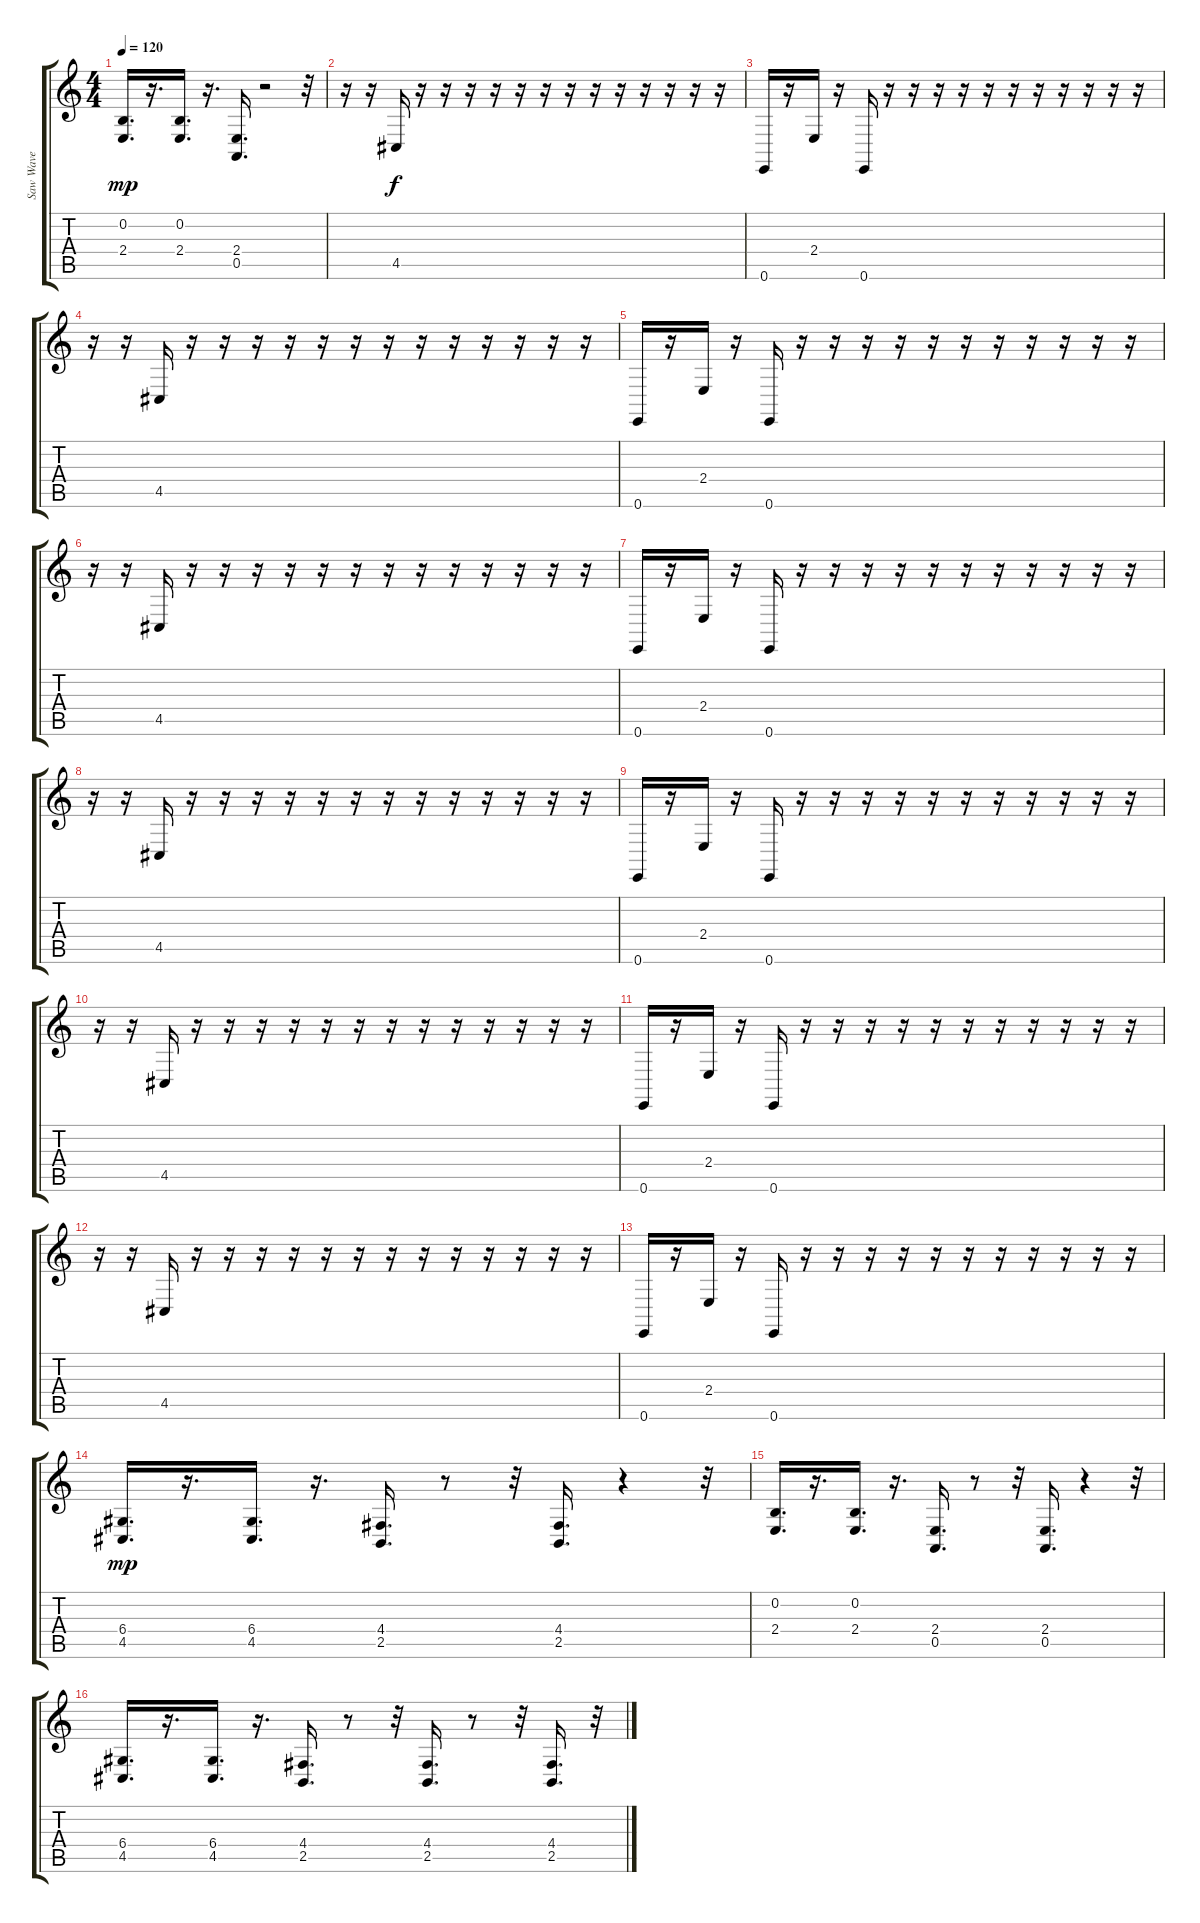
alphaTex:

\track ("Saw Wave  " "Saw Wave  ") {instrument lead2sawtooth}
\staff {score tabs}
\tuning (E4 B3 G3 D3 A2 E2) {hide}
\ts (4 4)
\tempo 120
\clef g2
\ks c
(0.2 2.4).16{d dy mp} r.16{d} (0.2 2.4).16{d} r.16{d} (2.4 0.5).16{d} r.2 r.32 |
r.16 r.16 4.5.16{dy f} r.16 r.16 r.16 r.16 r.16 r.16 r.16 r.16 r.16 r.16 r.16 r.16 r.16 |
0.6.16 r.16 2.4.16 r.16 0.6.16 r.16 r.16 r.16 r.16 r.16 r.16 r.16 r.16 r.16 r.16 r.16 |
r.16 r.16 4.5.16 r.16 r.16 r.16 r.16 r.16 r.16 r.16 r.16 r.16 r.16 r.16 r.16 r.16 |
0.6.16 r.16 2.4.16 r.16 0.6.16 r.16 r.16 r.16 r.16 r.16 r.16 r.16 r.16 r.16 r.16 r.16 |
r.16 r.16 4.5.16 r.16 r.16 r.16 r.16 r.16 r.16 r.16 r.16 r.16 r.16 r.16 r.16 r.16 |
0.6.16 r.16 2.4.16 r.16 0.6.16 r.16 r.16 r.16 r.16 r.16 r.16 r.16 r.16 r.16 r.16 r.16 |
r.16 r.16 4.5.16 r.16 r.16 r.16 r.16 r.16 r.16 r.16 r.16 r.16 r.16 r.16 r.16 r.16 |
0.6.16 r.16 2.4.16 r.16 0.6.16 r.16 r.16 r.16 r.16 r.16 r.16 r.16 r.16 r.16 r.16 r.16 |
r.16 r.16 4.5.16 r.16 r.16 r.16 r.16 r.16 r.16 r.16 r.16 r.16 r.16 r.16 r.16 r.16 |
0.6.16 r.16 2.4.16 r.16 0.6.16 r.16 r.16 r.16 r.16 r.16 r.16 r.16 r.16 r.16 r.16 r.16 |
r.16 r.16 4.5.16 r.16 r.16 r.16 r.16 r.16 r.16 r.16 r.16 r.16 r.16 r.16 r.16 r.16 |
0.6.16 r.16 2.4.16 r.16 0.6.16 r.16 r.16 r.16 r.16 r.16 r.16 r.16 r.16 r.16 r.16 r.16 |
(6.4 4.5).16{d dy mp} r.16{d} (6.4 4.5).16{d} r.16{d} (4.4 2.5).16{d} r.8 r.32 (4.4 2.5).16{d} r.4 r.32 |
(0.2 2.4).16{d} r.16{d} (0.2 2.4).16{d} r.16{d} (2.4 0.5).16{d} r.8 r.32 (2.4 0.5).16{d} r.4 r.32 |
(6.4 4.5).16{d} r.16{d} (6.4 4.5).16{d} r.16{d} (4.4 2.5).16{d} r.8 r.32 (4.4 2.5).16{d} r.8 r.32 (4.4 2.5).16{d} r.32
